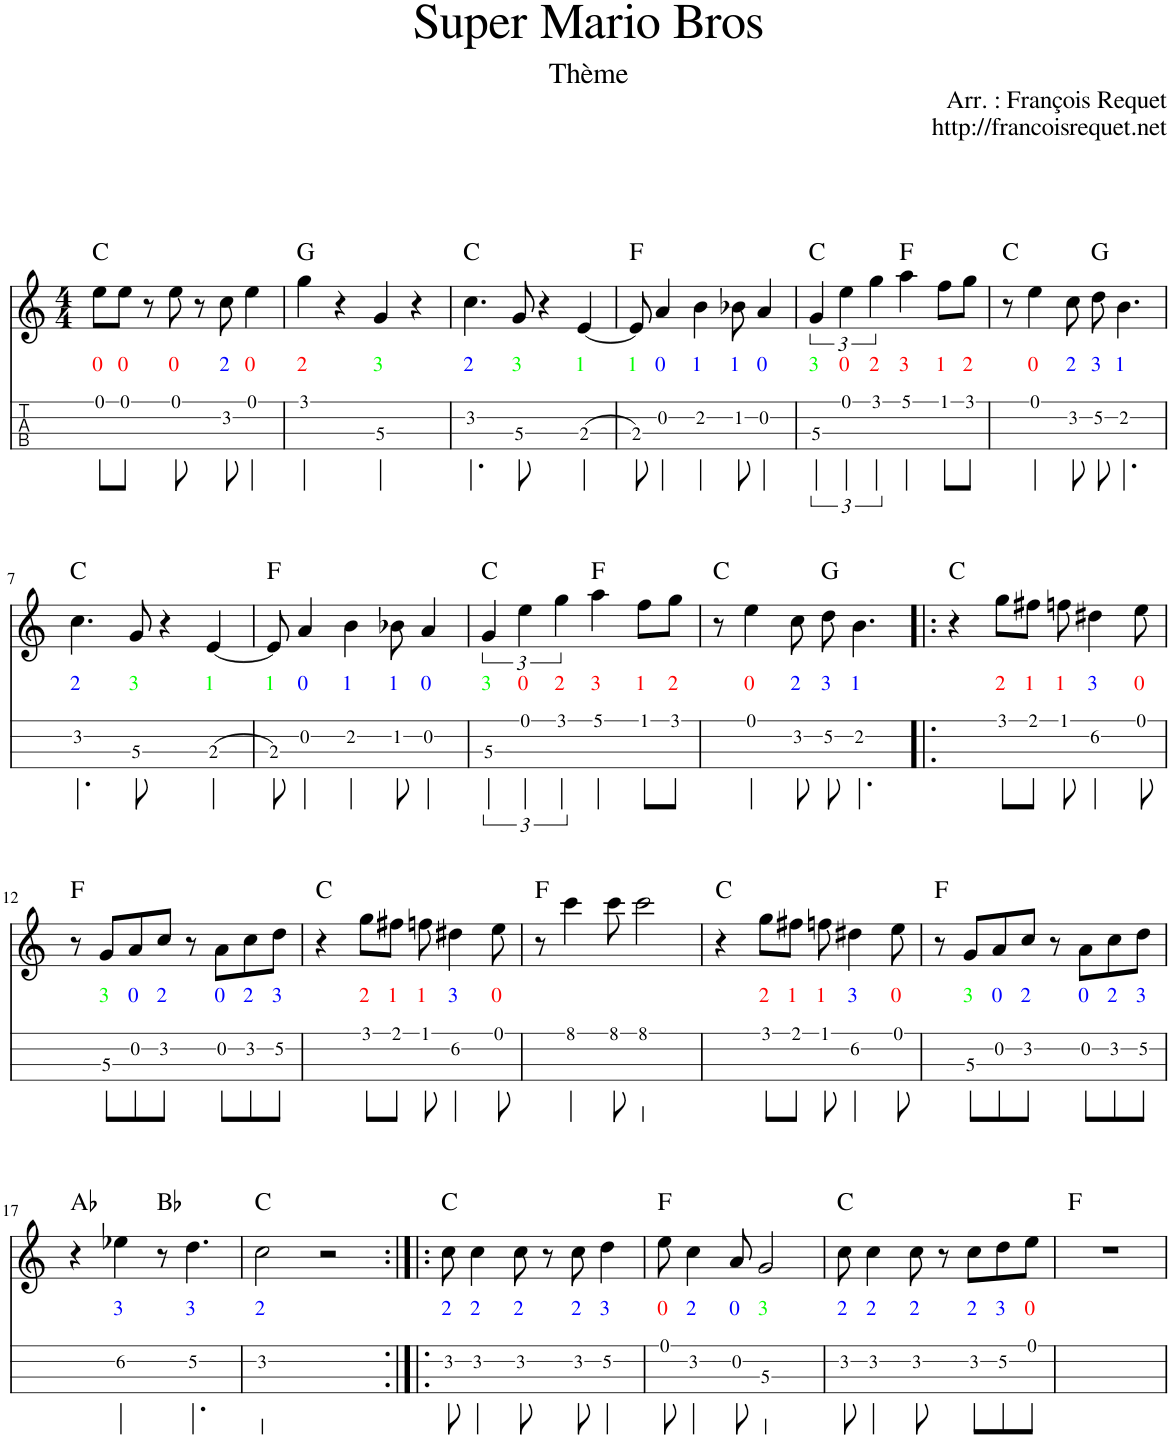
**kern	**kern	**harte
*part2	*part1	*part1
*staff2	*staff1	*
*I"Mandolin [Tablature]	*I"Flute	*
*	*I'Fl	*
*stria4	*	*
*	*clefG2	*
*k[]	*k[]	*
*M4/4	*M4/4	*
=1	=1	=1
!LO:TX:a:color=#FF0000:t=0	!	!
8ee\L	8ee\L	C:maj
!LO:TX:a:color=#FF0000:t=0	!	!
8ee\J	8ee\J	.
8r	8r	.
!LO:TX:a:color=#FF0000:t=0	!	!
8ee\	8ee\	.
8r	8r	.
!LO:TX:a:color=#0000FF:t=2	!	!
8cc\	8cc\	.
!LO:TX:a:color=#FF0000:t=0	!	!
4ee\	4ee\	.
=2	=2	=2
!LO:TX:a:color=#FF0000:t=2	!	!
4gg\	4gg\	G:maj
4r	4r	.
!LO:TX:a:color=#00FF00:t=3	!	!
4g\	4g/	.
4r	4r	.
=3	=3	=3
!LO:TX:a:color=#0000FF:t=2	!	!
4.cc\	4.cc\	C:maj
!LO:TX:a:color=#00FF00:t=3	!	!
8g\	8g/	.
4r	4r	.
!LO:TX:a:color=#00FF00:t=1	!	!
[4e\	[4e/	.
=4	=4	=4
!LO:TX:a:color=#00FF00:t=1	!	!
8e\]	8e/]	F:maj
!LO:TX:a:color=#0000FF:t=0	!	!
4a\	4a/	.
!LO:TX:a:color=#0000FF:t=1	!	!
4b\	4b\	.
!LO:TX:a:color=#0000FF:t=1	!	!
8b-X\	8b-X\	.
!LO:TX:a:color=#0000FF:t=0	!	!
4a\	4a/	.
=5	=5	=5
!LO:TX:a:color=#00FF00:t=3	!	!
6g\	6g/	C:maj
!LO:TX:a:color=#FF0000:t=0	!	!
6ee\	6ee\	.
!LO:TX:a:color=#FF0000:t=2	!	!
6gg\	6gg\	.
!LO:TX:a:color=#FF0000:t=3	!	!
4aa\	4aa\	F:maj
!LO:TX:a:color=#FF0000:t=1	!	!
8ff\L	8ff\L	.
!LO:TX:a:color=#FF0000:t=2	!	!
8gg\J	8gg\J	.
=6	=6	=6
8r	8r	C:maj
!LO:TX:a:color=#FF0000:t=0	!	!
4ee\	4ee\	.
!LO:TX:a:color=#0000FF:t=2	!	!
8cc\	8cc\	.
!LO:TX:a:color=#0000FF:t=3	!	!
8dd\	8dd\	G:maj
!LO:TX:a:color=#0000FF:t=1	!	!
4.b\	4.b\	.
!!LO:LB:g=z
=7	=7	=7
!LO:TX:a:color=#0000FF:t=2	!	!
4.cc\	4.cc\	C:maj
!LO:TX:a:color=#00FF00:t=3	!	!
8g\	8g/	.
4r	4r	.
!LO:TX:a:color=#00FF00:t=1	!	!
[4e\	[4e/	.
=8	=8	=8
!LO:TX:a:color=#00FF00:t=1	!	!
8e\]	8e/]	F:maj
!LO:TX:a:color=#0000FF:t=0	!	!
4a\	4a/	.
!LO:TX:a:color=#0000FF:t=1	!	!
4b\	4b\	.
!LO:TX:a:color=#0000FF:t=1	!	!
8b-X\	8b-X\	.
!LO:TX:a:color=#0000FF:t=0	!	!
4a\	4a/	.
=9	=9	=9
!LO:TX:a:color=#00FF00:t=3	!	!
6g\	6g/	C:maj
!LO:TX:a:color=#FF0000:t=0	!	!
6ee\	6ee\	.
!LO:TX:a:color=#FF0000:t=2	!	!
6gg\	6gg\	.
!LO:TX:a:color=#FF0000:t=3	!	!
4aa\	4aa\	F:maj
!LO:TX:a:color=#FF0000:t=1	!	!
8ff\L	8ff\L	.
!LO:TX:a:color=#FF0000:t=2	!	!
8gg\J	8gg\J	.
=10	=10	=10
8r	8r	C:maj
!LO:TX:a:color=#FF0000:t=0	!	!
4ee\	4ee\	.
!LO:TX:a:color=#0000FF:t=2	!	!
8cc\	8cc\	.
!LO:TX:a:color=#0000FF:t=3	!	!
8dd\	8dd\	G:maj
!LO:TX:a:color=#0000FF:t=1	!	!
4.b\	4.b\	.
=11!|:	=11!|:	=11!|:
4r	4r	C:maj
!LO:TX:a:color=#FF0000:t=2	!	!
8gg\L	8gg\L	.
!LO:TX:a:color=#FF0000:t=1	!	!
8ff#X\J	8ff#X\J	.
!LO:TX:a:color=#FF0000:t=1	!	!
8ffn\	8ffn\	.
!LO:TX:a:color=#0000FF:t=3	!	!
4dd#X\	4dd#X\	.
!LO:TX:a:color=#FF0000:t=0	!	!
8ee\	8ee\	.
!!LO:LB:g=z
=12	=12	=12
8r	8r	F:maj
!LO:TX:a:color=#00FF00:t=3	!	!
8g\L	8g/L	.
!LO:TX:a:color=#0000FF:t=0	!	!
8a\	8a/	.
!LO:TX:a:color=#0000FF:t=2	!	!
8cc\J	8cc/J	.
8r	8r	.
!LO:TX:a:color=#0000FF:t=0	!	!
8a\L	8a\L	.
!LO:TX:a:color=#0000FF:t=2	!	!
8cc\	8cc\	.
!LO:TX:a:color=#0000FF:t=3	!	!
8dd\J	8dd\J	.
=13	=13	=13
4r	4r	C:maj
!LO:TX:a:color=#FF0000:t=2	!	!
8gg\L	8gg\L	.
!LO:TX:a:color=#FF0000:t=1	!	!
8ff#X\J	8ff#X\J	.
!LO:TX:a:color=#FF0000:t=1	!	!
8ffn\	8ffn\	.
!LO:TX:a:color=#0000FF:t=3	!	!
4dd#X\	4dd#X\	.
!LO:TX:a:color=#FF0000:t=0	!	!
8ee\	8ee\	.
=14	=14	=14
8r	8r	F:maj
4ccc\	4ccc\	.
8ccc\	8ccc\	.
2ccc\	2ccc\	.
=15	=15	=15
4r	4r	C:maj
!LO:TX:a:color=#FF0000:t=2	!	!
8gg\L	8gg\L	.
!LO:TX:a:color=#FF0000:t=1	!	!
8ff#X\J	8ff#X\J	.
!LO:TX:a:color=#FF0000:t=1	!	!
8ffn\	8ffn\	.
!LO:TX:a:color=#0000FF:t=3	!	!
4dd#X\	4dd#X\	.
!LO:TX:a:color=#FF0000:t=0	!	!
8ee\	8ee\	.
=16	=16	=16
8r	8r	F:maj
!LO:TX:a:color=#00FF00:t=3	!	!
8g\L	8g/L	.
!LO:TX:a:color=#0000FF:t=0	!	!
8a\	8a/	.
!LO:TX:a:color=#0000FF:t=2	!	!
8cc\J	8cc/J	.
8r	8r	.
!LO:TX:a:color=#0000FF:t=0	!	!
8a\L	8a\L	.
!LO:TX:a:color=#0000FF:t=2	!	!
8cc\	8cc\	.
!LO:TX:a:color=#0000FF:t=3	!	!
8dd\J	8dd\J	.
!!LO:LB:g=z
=17	=17	=17
4r	4r	Ab:maj
!LO:TX:a:color=#0000FF:t=3	!	!
4ee-X\	4ee-X\	.
8r	8r	Bb:maj
!LO:TX:a:color=#0000FF:t=3	!	!
4.dd\	4.dd\	.
=18	=18	=18
!LO:TX:a:color=#0000FF:t=2	!	!
2cc\	2cc\	C:maj
2r	2r	.
=19:|!|:	=19:|!|:	=19:|!|:
!LO:TX:a:color=#0000FF:t=2	!	!
8cc\	8cc\	C:maj
!LO:TX:a:color=#0000FF:t=2	!	!
4cc\	4cc\	.
!LO:TX:a:color=#0000FF:t=2	!	!
8cc\	8cc\	.
8r	8r	.
!LO:TX:a:color=#0000FF:t=2	!	!
8cc\	8cc\	.
!LO:TX:a:color=#0000FF:t=3	!	!
4dd\	4dd\	.
=20	=20	=20
!LO:TX:a:color=#FF0000:t=0	!	!
8ee\	8ee\	F:maj
!LO:TX:a:color=#0000FF:t=2	!	!
4cc\	4cc\	.
!LO:TX:a:color=#0000FF:t=0	!	!
8a\	8a/	.
!LO:TX:a:color=#00FF00:t=3	!	!
2g\	2g/	.
=21	=21	=21
!LO:TX:a:color=#0000FF:t=2	!	!
8cc\	8cc\	C:maj
!LO:TX:a:color=#0000FF:t=2	!	!
4cc\	4cc\	.
!LO:TX:a:color=#0000FF:t=2	!	!
8cc\	8cc\	.
8r	8r	.
!LO:TX:a:color=#0000FF:t=2	!	!
8cc\L	8cc\L	.
!LO:TX:a:color=#0000FF:t=3	!	!
8dd\	8dd\	.
!LO:TX:a:color=#FF0000:t=0	!	!
8ee\J	8ee\J	.
=22	=22	=22
1r	1r	F:maj
=	=	=
*-	*-	*-
